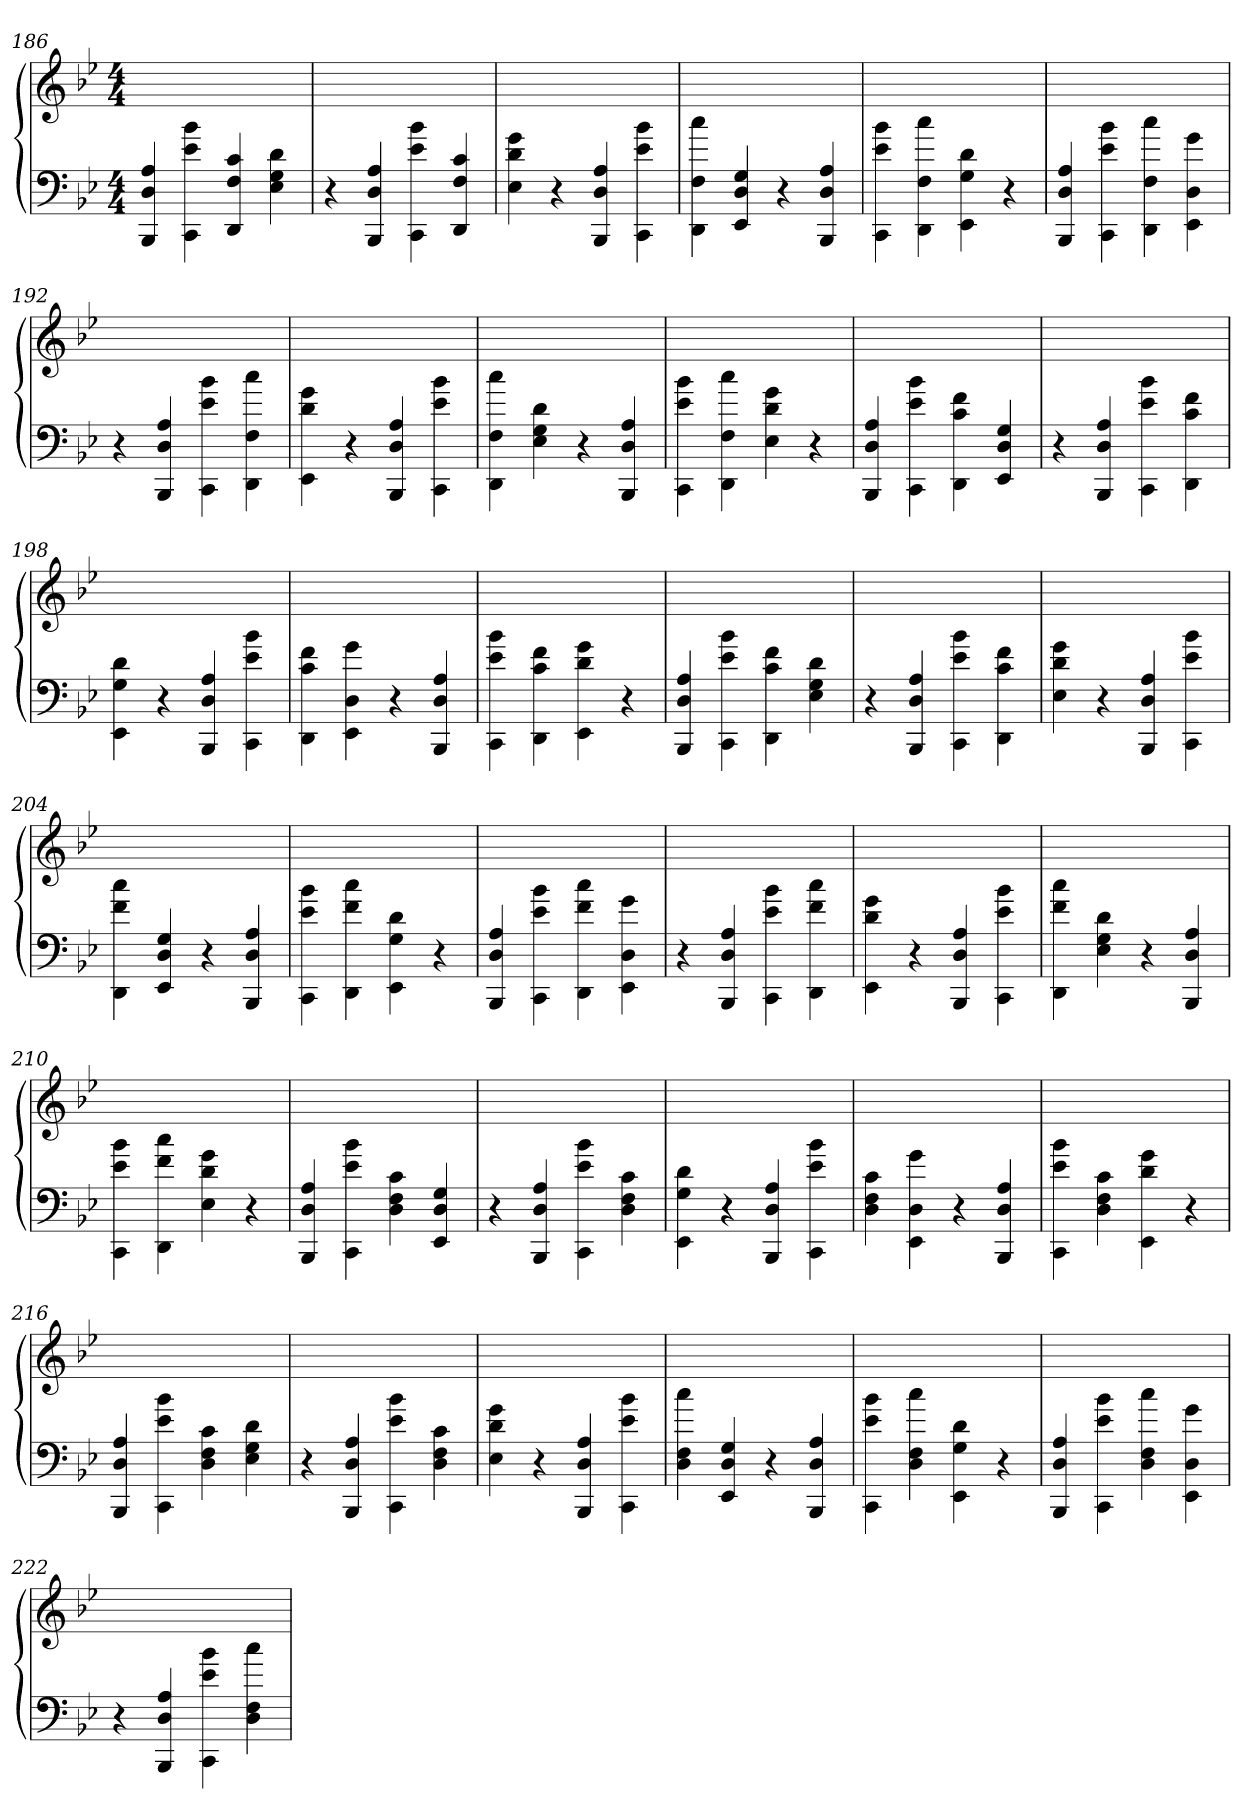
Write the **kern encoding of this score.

**kern	**kern
*part2	*part1
*staff2	*staff1
*clefF4	*clefG2
*k[b-e-]	*k[b-e-]
*B-:	*B-:
*M4/4	*M4/4
=186	=186
4BBB- 4D 4A	1ryy
4CC 4e- 4b-	.
4DD 4F 4c	.
4E- 4G 4d	.
=187	=187
4r	1ryy
4BBB- 4D 4A	.
4CC 4e- 4b-	.
4DD 4F 4c	.
=188	=188
4E- 4d 4g	1ryy
4r	.
4BBB- 4D 4A	.
4CC 4e- 4b-	.
=189	=189
4DD 4F 4cc	1ryy
4EE- 4D 4G	.
4r	.
4BBB- 4D 4A	.
=190	=190
4CC 4e- 4b-	1ryy
4DD 4F 4cc	.
4EE- 4G 4d	.
4r	.
=191	=191
4BBB- 4D 4A	1ryy
4CC 4e- 4b-	.
4DD 4F 4cc	.
4EE- 4D 4g	.
=192	=192
4r	1ryy
4BBB- 4D 4A	.
4CC 4e- 4b-	.
4DD 4F 4cc	.
=193	=193
4EE- 4d 4g	1ryy
4r	.
4BBB- 4D 4A	.
4CC 4e- 4b-	.
=194	=194
4DD 4F 4cc	1ryy
4E- 4G 4d	.
4r	.
4BBB- 4D 4A	.
=195	=195
4CC 4e- 4b-	1ryy
4DD 4F 4cc	.
4E- 4d 4g	.
4r	.
=196	=196
4BBB- 4D 4A	1ryy
4CC 4e- 4b-	.
4DD 4c 4f	.
4EE- 4D 4G	.
=197	=197
4r	1ryy
4BBB- 4D 4A	.
4CC 4e- 4b-	.
4DD 4c 4f	.
=198	=198
4EE- 4G 4d	1ryy
4r	.
4BBB- 4D 4A	.
4CC 4e- 4b-	.
=199	=199
4DD 4c 4f	1ryy
4EE- 4D 4g	.
4r	.
4BBB- 4D 4A	.
=200	=200
4CC 4e- 4b-	1ryy
4DD 4c 4f	.
4EE- 4d 4g	.
4r	.
=201	=201
4BBB- 4D 4A	1ryy
4CC 4e- 4b-	.
4DD 4c 4f	.
4E- 4G 4d	.
=202	=202
4r	1ryy
4BBB- 4D 4A	.
4CC 4e- 4b-	.
4DD 4c 4f	.
=203	=203
4E- 4d 4g	1ryy
4r	.
4BBB- 4D 4A	.
4CC 4e- 4b-	.
=204	=204
4DD 4f 4cc	1ryy
4EE- 4D 4G	.
4r	.
4BBB- 4D 4A	.
=205	=205
4CC 4e- 4b-	1ryy
4DD 4f 4cc	.
4EE- 4G 4d	.
4r	.
=206	=206
4BBB- 4D 4A	1ryy
4CC 4e- 4b-	.
4DD 4f 4cc	.
4EE- 4D 4g	.
=207	=207
4r	1ryy
4BBB- 4D 4A	.
4CC 4e- 4b-	.
4DD 4f 4cc	.
=208	=208
4EE- 4d 4g	1ryy
4r	.
4BBB- 4D 4A	.
4CC 4e- 4b-	.
=209	=209
4DD 4f 4cc	1ryy
4E- 4G 4d	.
4r	.
4BBB- 4D 4A	.
=210	=210
4CC 4e- 4b-	1ryy
4DD 4f 4cc	.
4E- 4d 4g	.
4r	.
=211	=211
4BBB- 4D 4A	1ryy
4CC 4e- 4b-	.
4D 4F 4c	.
4EE- 4D 4G	.
=212	=212
4r	1ryy
4BBB- 4D 4A	.
4CC 4e- 4b-	.
4D 4F 4c	.
=213	=213
4EE- 4G 4d	1ryy
4r	.
4BBB- 4D 4A	.
4CC 4e- 4b-	.
=214	=214
4D 4F 4c	1ryy
4EE- 4D 4g	.
4r	.
4BBB- 4D 4A	.
=215	=215
4CC 4e- 4b-	1ryy
4D 4F 4c	.
4EE- 4d 4g	.
4r	.
=216	=216
4BBB- 4D 4A	1ryy
4CC 4e- 4b-	.
4D 4F 4c	.
4E- 4G 4d	.
=217	=217
4r	1ryy
4BBB- 4D 4A	.
4CC 4e- 4b-	.
4D 4F 4c	.
=218	=218
4E- 4d 4g	1ryy
4r	.
4BBB- 4D 4A	.
4CC 4e- 4b-	.
=219	=219
4D 4F 4cc	1ryy
4EE- 4D 4G	.
4r	.
4BBB- 4D 4A	.
=220	=220
4CC 4e- 4b-	1ryy
4D 4F 4cc	.
4EE- 4G 4d	.
4r	.
=221	=221
4BBB- 4D 4A	1ryy
4CC 4e- 4b-	.
4D 4F 4cc	.
4EE- 4D 4g	.
=222	=222
4r	1ryy
4BBB- 4D 4A	.
4CC 4e- 4b-	.
4D 4F 4cc	.
=	=
*-	*-
